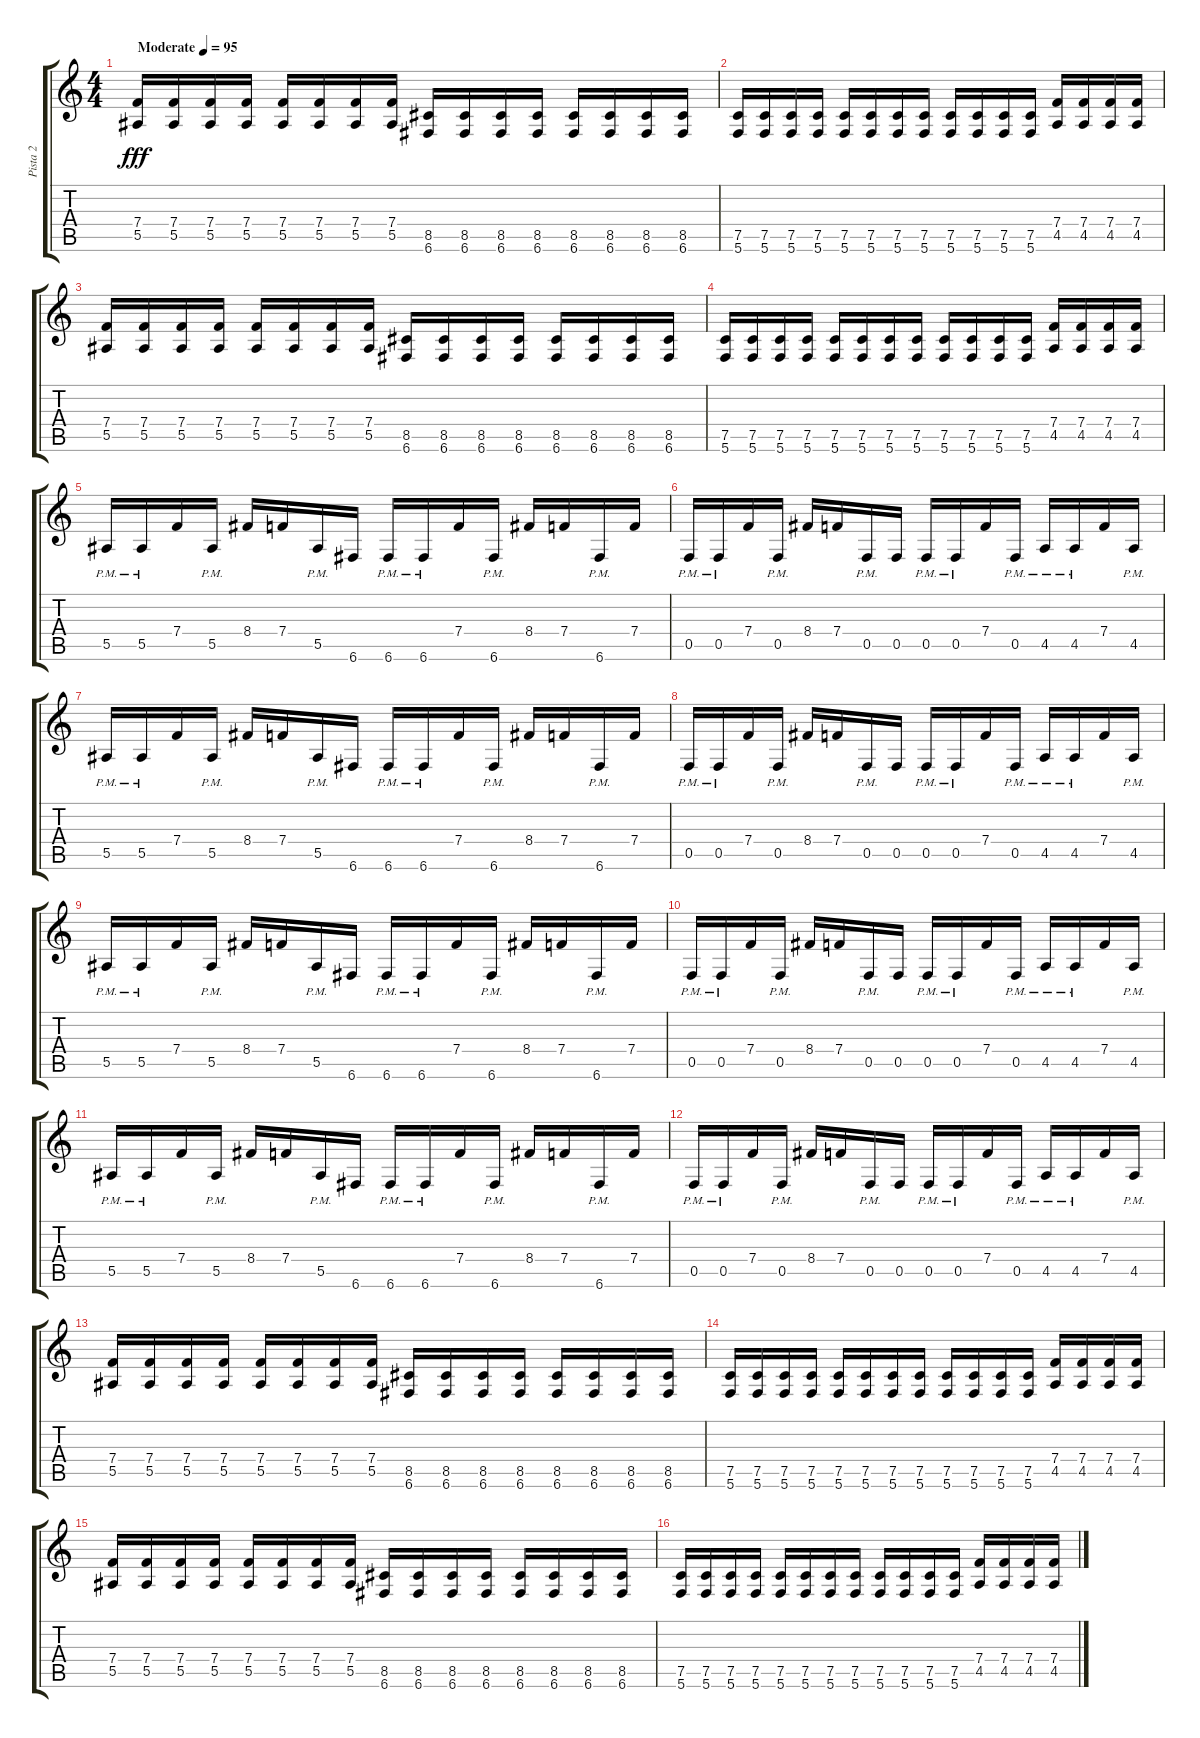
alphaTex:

\track ("Pista 2" "Pista 2") {instrument distortionguitar}
\staff {score tabs}
\tuning (C4 G3 Eb3 Bb2 F2 C2) {hide}
\ts (4 4)
\tempo (95 "Moderate")
\clef g2
\ks c
(7.4 5.5).16{dy fff instrument distortionguitar} (7.4 5.5).16 (7.4 5.5).16 (7.4 5.5).16 (7.4 5.5).16 (7.4 5.5).16 (7.4 5.5).16 (7.4 5.5).16 (8.5 6.6).16 (8.5 6.6).16 (8.5 6.6).16 (8.5 6.6).16 (8.5 6.6).16 (8.5 6.6).16 (8.5 6.6).16 (8.5 6.6).16 |
(7.5 5.6).16 (7.5 5.6).16 (7.5 5.6).16 (7.5 5.6).16 (7.5 5.6).16 (7.5 5.6).16 (7.5 5.6).16 (7.5 5.6).16 (7.5 5.6).16 (7.5 5.6).16 (7.5 5.6).16 (7.5 5.6).16 (7.4 4.5).16 (7.4 4.5).16 (7.4 4.5).16 (7.4 4.5).16 |
(7.4 5.5).16 (7.4 5.5).16 (7.4 5.5).16 (7.4 5.5).16 (7.4 5.5).16 (7.4 5.5).16 (7.4 5.5).16 (7.4 5.5).16 (8.5 6.6).16 (8.5 6.6).16 (8.5 6.6).16 (8.5 6.6).16 (8.5 6.6).16 (8.5 6.6).16 (8.5 6.6).16 (8.5 6.6).16 |
(7.5 5.6).16 (7.5 5.6).16 (7.5 5.6).16 (7.5 5.6).16 (7.5 5.6).16 (7.5 5.6).16 (7.5 5.6).16 (7.5 5.6).16 (7.5 5.6).16 (7.5 5.6).16 (7.5 5.6).16 (7.5 5.6).16 (7.4 4.5).16 (7.4 4.5).16 (7.4 4.5).16 (7.4 4.5).16 |
5.5{pm}.16 5.5{pm}.16 7.4.16 5.5{pm}.16 8.4.16 7.4.16 5.5{pm}.16 6.6.16 6.6{pm}.16 6.6{pm}.16 7.4.16 6.6{pm}.16 8.4.16 7.4.16 6.6{pm}.16 7.4.16 |
0.5{pm}.16 0.5{pm}.16 7.4.16 0.5{pm}.16 8.4.16 7.4.16 0.5{pm}.16 0.5.16 0.5{pm}.16 0.5{pm}.16 7.4.16 0.5{pm}.16 4.5{pm}.16 4.5{pm}.16 7.4.16 4.5{pm}.16 |
5.5{pm}.16 5.5{pm}.16 7.4.16 5.5{pm}.16 8.4.16 7.4.16 5.5{pm}.16 6.6.16 6.6{pm}.16 6.6{pm}.16 7.4.16 6.6{pm}.16 8.4.16 7.4.16 6.6{pm}.16 7.4.16 |
0.5{pm}.16 0.5{pm}.16 7.4.16 0.5{pm}.16 8.4.16 7.4.16 0.5{pm}.16 0.5.16 0.5{pm}.16 0.5{pm}.16 7.4.16 0.5{pm}.16 4.5{pm}.16 4.5{pm}.16 7.4.16 4.5{pm}.16 |
5.5{pm}.16 5.5{pm}.16 7.4.16 5.5{pm}.16 8.4.16 7.4.16 5.5{pm}.16 6.6.16 6.6{pm}.16 6.6{pm}.16 7.4.16 6.6{pm}.16 8.4.16 7.4.16 6.6{pm}.16 7.4.16 |
0.5{pm}.16 0.5{pm}.16 7.4.16 0.5{pm}.16 8.4.16 7.4.16 0.5{pm}.16 0.5.16 0.5{pm}.16 0.5{pm}.16 7.4.16 0.5{pm}.16 4.5{pm}.16 4.5{pm}.16 7.4.16 4.5{pm}.16 |
5.5{pm}.16 5.5{pm}.16 7.4.16 5.5{pm}.16 8.4.16 7.4.16 5.5{pm}.16 6.6.16 6.6{pm}.16 6.6{pm}.16 7.4.16 6.6{pm}.16 8.4.16 7.4.16 6.6{pm}.16 7.4.16 |
0.5{pm}.16 0.5{pm}.16 7.4.16 0.5{pm}.16 8.4.16 7.4.16 0.5{pm}.16 0.5.16 0.5{pm}.16 0.5{pm}.16 7.4.16 0.5{pm}.16 4.5{pm}.16 4.5{pm}.16 7.4.16 4.5{pm}.16 |
(7.4 5.5).16 (7.4 5.5).16 (7.4 5.5).16 (7.4 5.5).16 (7.4 5.5).16 (7.4 5.5).16 (7.4 5.5).16 (7.4 5.5).16 (8.5 6.6).16 (8.5 6.6).16 (8.5 6.6).16 (8.5 6.6).16 (8.5 6.6).16 (8.5 6.6).16 (8.5 6.6).16 (8.5 6.6).16 |
(7.5 5.6).16 (7.5 5.6).16 (7.5 5.6).16 (7.5 5.6).16 (7.5 5.6).16 (7.5 5.6).16 (7.5 5.6).16 (7.5 5.6).16 (7.5 5.6).16 (7.5 5.6).16 (7.5 5.6).16 (7.5 5.6).16 (7.4 4.5).16 (7.4 4.5).16 (7.4 4.5).16 (7.4 4.5).16 |
(7.4 5.5).16 (7.4 5.5).16 (7.4 5.5).16 (7.4 5.5).16 (7.4 5.5).16 (7.4 5.5).16 (7.4 5.5).16 (7.4 5.5).16 (8.5 6.6).16 (8.5 6.6).16 (8.5 6.6).16 (8.5 6.6).16 (8.5 6.6).16 (8.5 6.6).16 (8.5 6.6).16 (8.5 6.6).16 |
(7.5 5.6).16 (7.5 5.6).16 (7.5 5.6).16 (7.5 5.6).16 (7.5 5.6).16 (7.5 5.6).16 (7.5 5.6).16 (7.5 5.6).16 (7.5 5.6).16 (7.5 5.6).16 (7.5 5.6).16 (7.5 5.6).16 (7.4 4.5).16 (7.4 4.5).16 (7.4 4.5).16 (7.4 4.5).16
